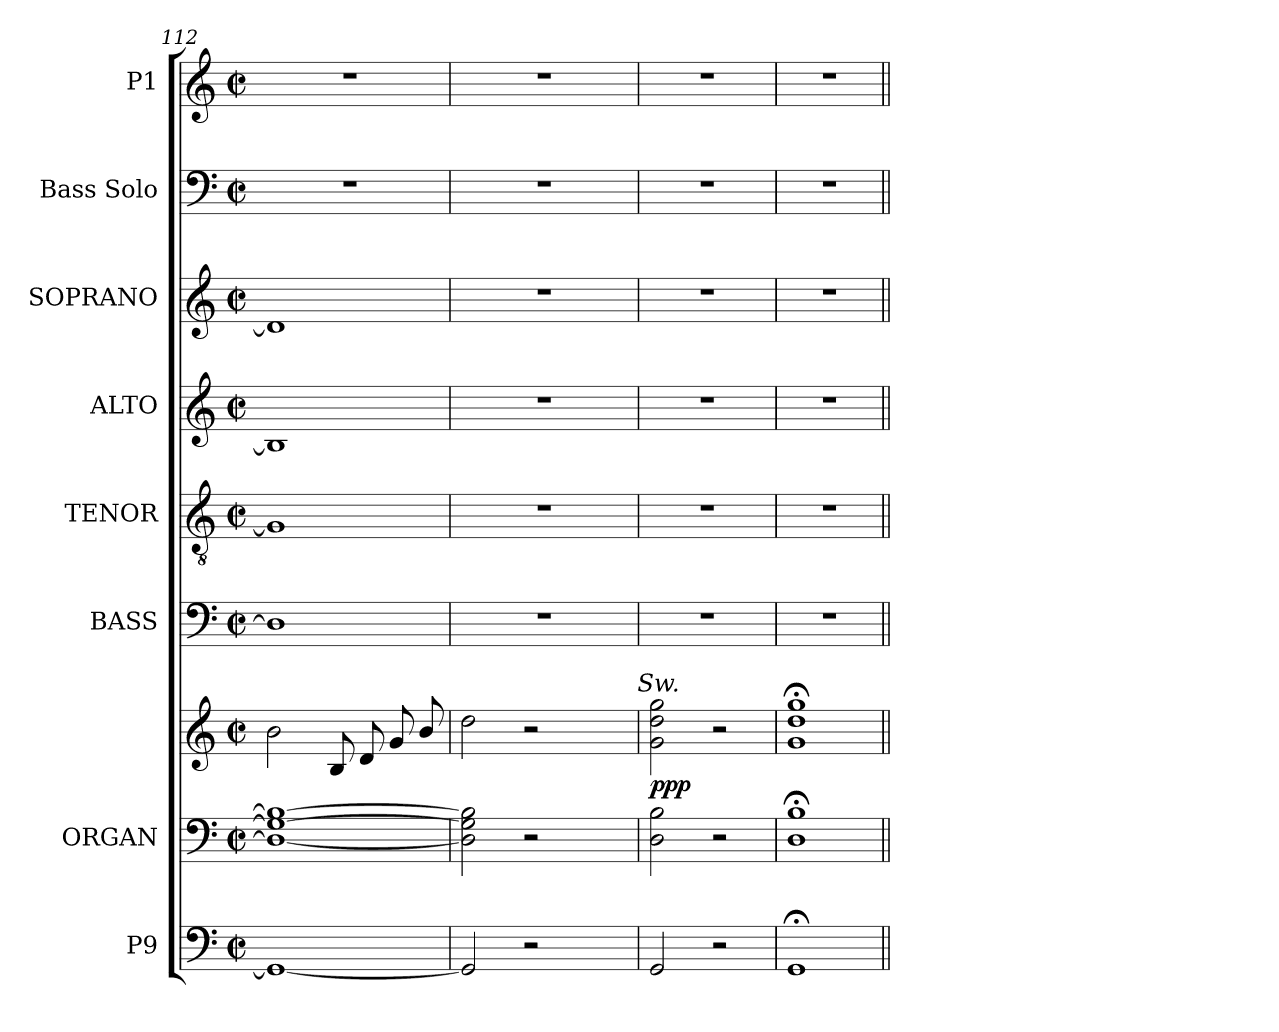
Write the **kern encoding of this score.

**kern	**kern	**kern	**dynam	**kern	**kern	**kern	**kern	**kern	**kern
*part8	*part7	*part7	*part7	*part6	*part5	*part4	*part3	*part2	*part1
*staff9	*staff8	*staff7	*staff7/8	*staff6	*staff5	*staff4	*staff3	*staff2	*staff1
*I"P9	*I"ORGAN	*	*	*I"BASS	*I"TENOR	*I"ALTO	*I"SOPRANO	*I"Bass Solo	*I"P1
*clefF4	*clefF4	*clefG2	*	*clefF4	*clefGv2	*clefG2	*clefG2	*clefF4	*clefG2
*	*	*	*	*	*ITrd7c12	*	*	*	*
*k[]	*k[]	*k[]	*	*k[]	*k[]	*k[]	*k[]	*k[]	*k[]
*C:	*C:	*C:	*	*C:	*C:	*C:	*C:	*C:	*C:
*M2/2	*M2/2	*M2/2	*	*M2/2	*M2/2	*M2/2	*M2/2	*M2/2	*M2/2
*met(c|)	*met(c|)	*met(c|)	*	*met(c|)	*met(c|)	*met(c|)	*met(c|)	*met(c|)	*met(c|)
=112	=112	=112	=112	=112	=112	=112	=112	=112	=112
1GGi_	1Di_ 1Gi_ 1Bi_	2bi\	.	1Di]	1GGi]	1Bi]	1di]	1r	1r
.	.	8Bi/	.	.	.	.	.	.	.
.	.	8di/	.	.	.	.	.	.	.
.	.	8gi/	.	.	.	.	.	.	.
.	.	8bi/	.	.	.	.	.	.	.
=113	=113	=113	=113	=113	=113	=113	=113	=113	=113
*	*	*^	*	*	*	*	*	*	*
2GGi/]	2Di\] 2Gi] 2Bi]	2ddi\	2ryy	.	1r	1r	1r	1r	1r	1r
2r	2r	2r	4ryy	.	.	.	.	.	.	.
.	.	.	8ryy	.	.	.	.	.	.	.
.	.	.	16ryy	.	.	.	.	.	.	.
.	.	.	32ryy	.	.	.	.	.	.	.
.	.	.	64ryy	.	.	.	.	.	.	.
.	.	.	128...ryy	.	.	.	.	.	.	.
!	!	!	!LO:TX:a:i:t=Sw.	!	!	!	!	!	!	!
.	.	.	1024ryy	.	.	.	.	.	.	.
*	*	*v	*v	*	*	*	*	*	*	*
=114	=114	=114	=114	=114	=114	=114	=114	=114	=114
2GGi/	2Di\ 2Bi	2gi\ 2ddi 2ggi	ppp	1r	1r	1r	1r	1r	1r
2r	2r	2r	.	.	.	.	.	.	.
=115	=115	=115	=115	=115	=115	=115	=115	=115	=115
1GG;i	1Di; 1Bi;	1gi; 1ddi; 1ggi;	.	1r	1r	1r	1r	1r	1r
=||	=||	=||	=||	=||	=||	=||	=||	=||	=||
*-	*-	*-	*-	*-	*-	*-	*-	*-	*-
